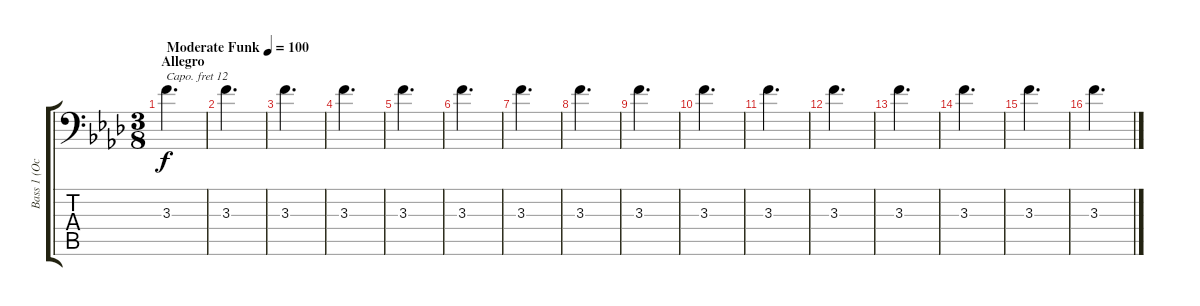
\track ("Bass 1 (Octave)" "Bass 1 (Oc") {instrument electricbassfinger}
\staff {score tabs}
\capo 12
\tuning (C3 G2 D2 A1 E1 B0) {hide}
\ts (3 8)
\section ("" "Allegro")
\tempo (100 "Moderate Funk")
\clef f4
\ks ab
3.3.4{d dy f instrument electricbassfinger} |
3.3.4{d} |
3.3.4{d} |
3.3.4{d} |
3.3.4{d} |
3.3.4{d} |
3.3.4{d} |
3.3.4{d} |
3.3.4{d} |
3.3.4{d} |
3.3.4{d} |
3.3.4{d} |
3.3.4{d} |
3.3.4{d} |
3.3.4{d} |
3.3.4{d}
